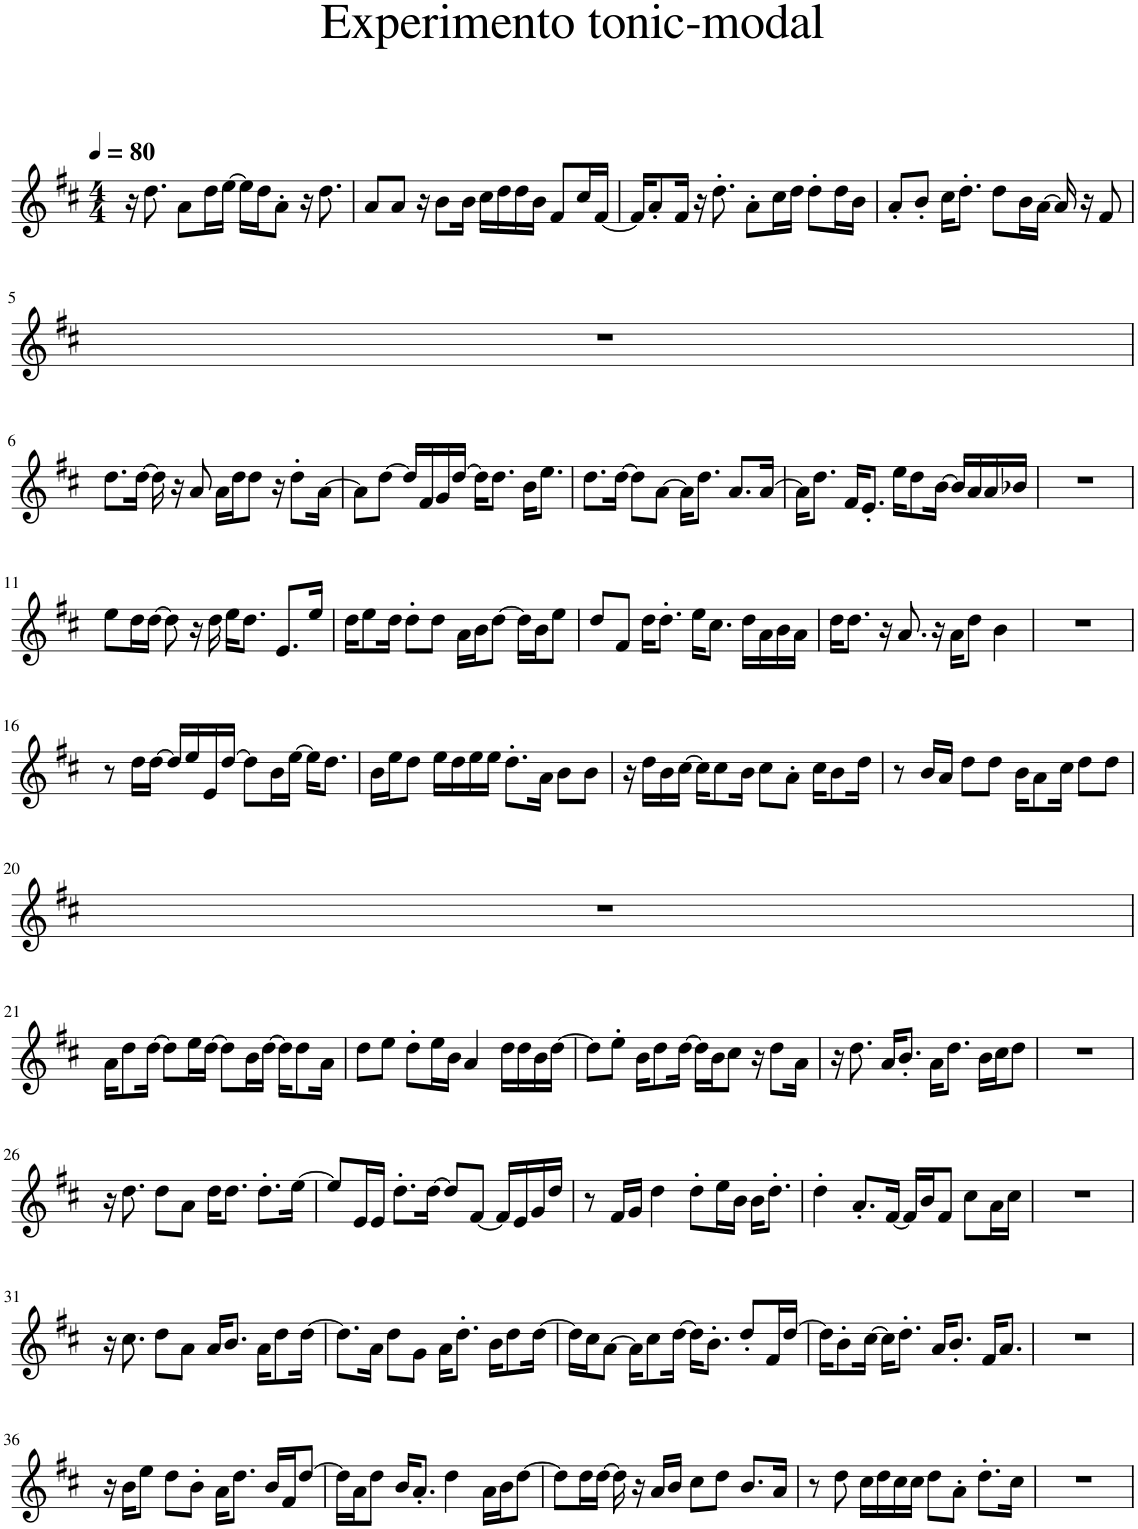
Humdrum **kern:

**kern
*part1
*staff1
*I"Piano
*I'Pno.
*clefG2
*k[f#c#]
*M4/4
*MM80
=1
16r
8.dd\
8a\L
16dd\L
[16ee\JJ
16ee\LL]
16dd\J
8a'\J
16r
8.dd\
=2
8a/L
8a/J
16r
8b\L
16b\Jk
16cc#\LL
16dd\
16dd\
16b\JJ
8f#/L
16cc#/L
[16f#/JJ
=3
16f#/KL]
8a'/
16f#/Jk
16r
8.dd'\
8a'\L
16cc#\L
16dd\JJ
8dd'\L
16dd\L
16b\JJ
=4
8a'/L
8b'/J
16cc#\KL
8.dd'\J
8dd\L
16b\L
[16a\JJ
16a/]
16r
8f#/
!!LO:LB:g=z
=5
1r
!!LO:LB:g=z
=6
8.dd\L
[16dd\Jk
16dd\]
16r
8a/
16a\LL
16dd\J
8dd\J
16r
8dd'\L
[16a\Jk
=7
8a\L]
[8dd\J
16dd/LL]
16f#/
16g/
[16dd/JJ
16dd\KL]
8.dd\J
16b\KL
8.ee\J
=8
8.dd\L
[16dd\Jk
8dd\L]
[8a\J
16a\KL]
8.dd\J
8.a/L
[16a/Jk
=9
16a\KL]
8.dd\J
16f#/KL
8.e'/J
16ee\KL
8dd\
[16b\Jk
16b/LL]
16a/
16a/
16b-X/JJ
=10
1r
!!LO:LB:g=z
=11
8ee\L
16dd\L
[16dd\JJ
8dd\]
16r
16dd\
16ee\KL
8.dd\J
8.e/L
16ee/Jk
=12
16dd\KL
8ee\
16dd\Jk
8dd'\L
8dd\J
16a\LL
16b\J
[8dd\J
16dd\LL]
16b\J
8ee\J
=13
8dd/L
8f#/J
16dd\KL
8.dd'\J
16ee\KL
8.cc#\J
16dd\LL
16a\
16b\
16a\JJ
=14
16dd\KL
8.dd\J
16r
8.a/
16r
16a\KL
8dd\J
4b\
=15
1r
!!LO:LB:g=z
=16
8r
16dd\LL
[16dd\JJ
16dd/LL]
16ee/
16e/
[16dd/JJ
8dd\L]
16b\L
[16ee\JJ
16ee\KL]
8.dd\J
=17
16b\LL
16ee\J
8dd\J
16ee\LL
16dd\
16ee\
16ee\JJ
8.dd'\L
16a\Jk
8b\L
8b\J
=18
16r
16dd\LL
16b\
[16cc#\JJ
16cc#\KL]
8cc#\
16b\Jk
8cc#\L
8a'\J
16cc#\KL
8b\
16dd\Jk
=19
8r
16b/LL
16a/JJ
8dd\L
8dd\J
16b\KL
8a\
16cc#\Jk
8dd\L
8dd\J
!!LO:LB:g=z
=20
1r
!!LO:LB:g=z
=21
16a\KL
8dd\
[16dd\Jk
8dd\L]
16ee\L
[16dd\JJ
8dd\L]
16b\L
[16dd\JJ
16dd\KL]
8dd\
16a\Jk
=22
8dd\L
8ee\J
8dd'\L
16ee\L
16b\JJ
4a/
16dd\LL
16dd\
16b\
[16dd\JJ
=23
8dd\L]
8ee'\J
16b\KL
8dd\
[16dd\Jk
16dd\LL]
16b\J
8cc#\J
16r
8dd\L
16a\Jk
=24
16r
8.dd\
16a/KL
8.b'/J
16a\KL
8.dd\J
16b\LL
16cc#\J
8dd\J
=25
1r
!!LO:LB:g=z
=26
16r
8.dd\
8dd\L
8a\J
16dd\KL
8.dd\J
8.dd'\L
[16ee\Jk
=27
8ee/L]
16e/L
16e/JJ
8.dd'\L
[16dd\Jk
8dd/L]
[8f#/J
16f#/LL]
16e/
16g/
16dd/JJ
=28
8r
16f#/LL
16g/JJ
4dd\
8dd'\L
16ee\L
16b\JJ
16b\KL
8.dd'\J
=29
4dd'\
8.a'/L
[16f#/Jk
16f#/LL]
16b/J
8f#/J
8cc#\L
16a\L
16cc#\JJ
=30
1r
!!LO:LB:g=z
=31
16r
8.cc#\
8dd\L
8a\J
16a/KL
8.b/J
16a\KL
8dd\
[16dd\Jk
=32
8.dd\L]
16a\Jk
8dd\L
8g\J
16a\KL
8.dd'\J
16b\KL
8dd\
[16dd\Jk
=33
16dd\LL]
16cc#\J
[8a\J
16a\KL]
8cc#\
[16dd\Jk
16dd\KL]
8.b'\J
8dd'/L
16f#/L
[16dd/JJ
=34
16dd\KL]
8b'\
[16cc#\Jk
16cc#\KL]
8.dd'\J
16a/KL
8.b'/J
16f#/KL
8.a/J
=35
1r
!!LO:LB:g=z
=36
16r
16b\KL
8ee\J
8dd\L
8b'\J
16a\KL
8.dd\J
16b/LL
16f#/J
[8dd/J
=37
16dd\LL]
16a\J
8dd\J
16b/KL
8.a'/J
4dd\
16a\LL
16b\J
[8dd\J
=38
8dd\L]
16dd\L
[16dd\JJ
16dd\]
16r
16a/LL
16b/JJ
8cc#\L
8dd\J
8.b/L
16a/Jk
=39
8r
8dd\
16cc#\LL
16dd\
16cc#\
16cc#\JJ
8dd\L
8a'\J
8.dd'\L
16cc#\Jk
=40
1r
=
*-
